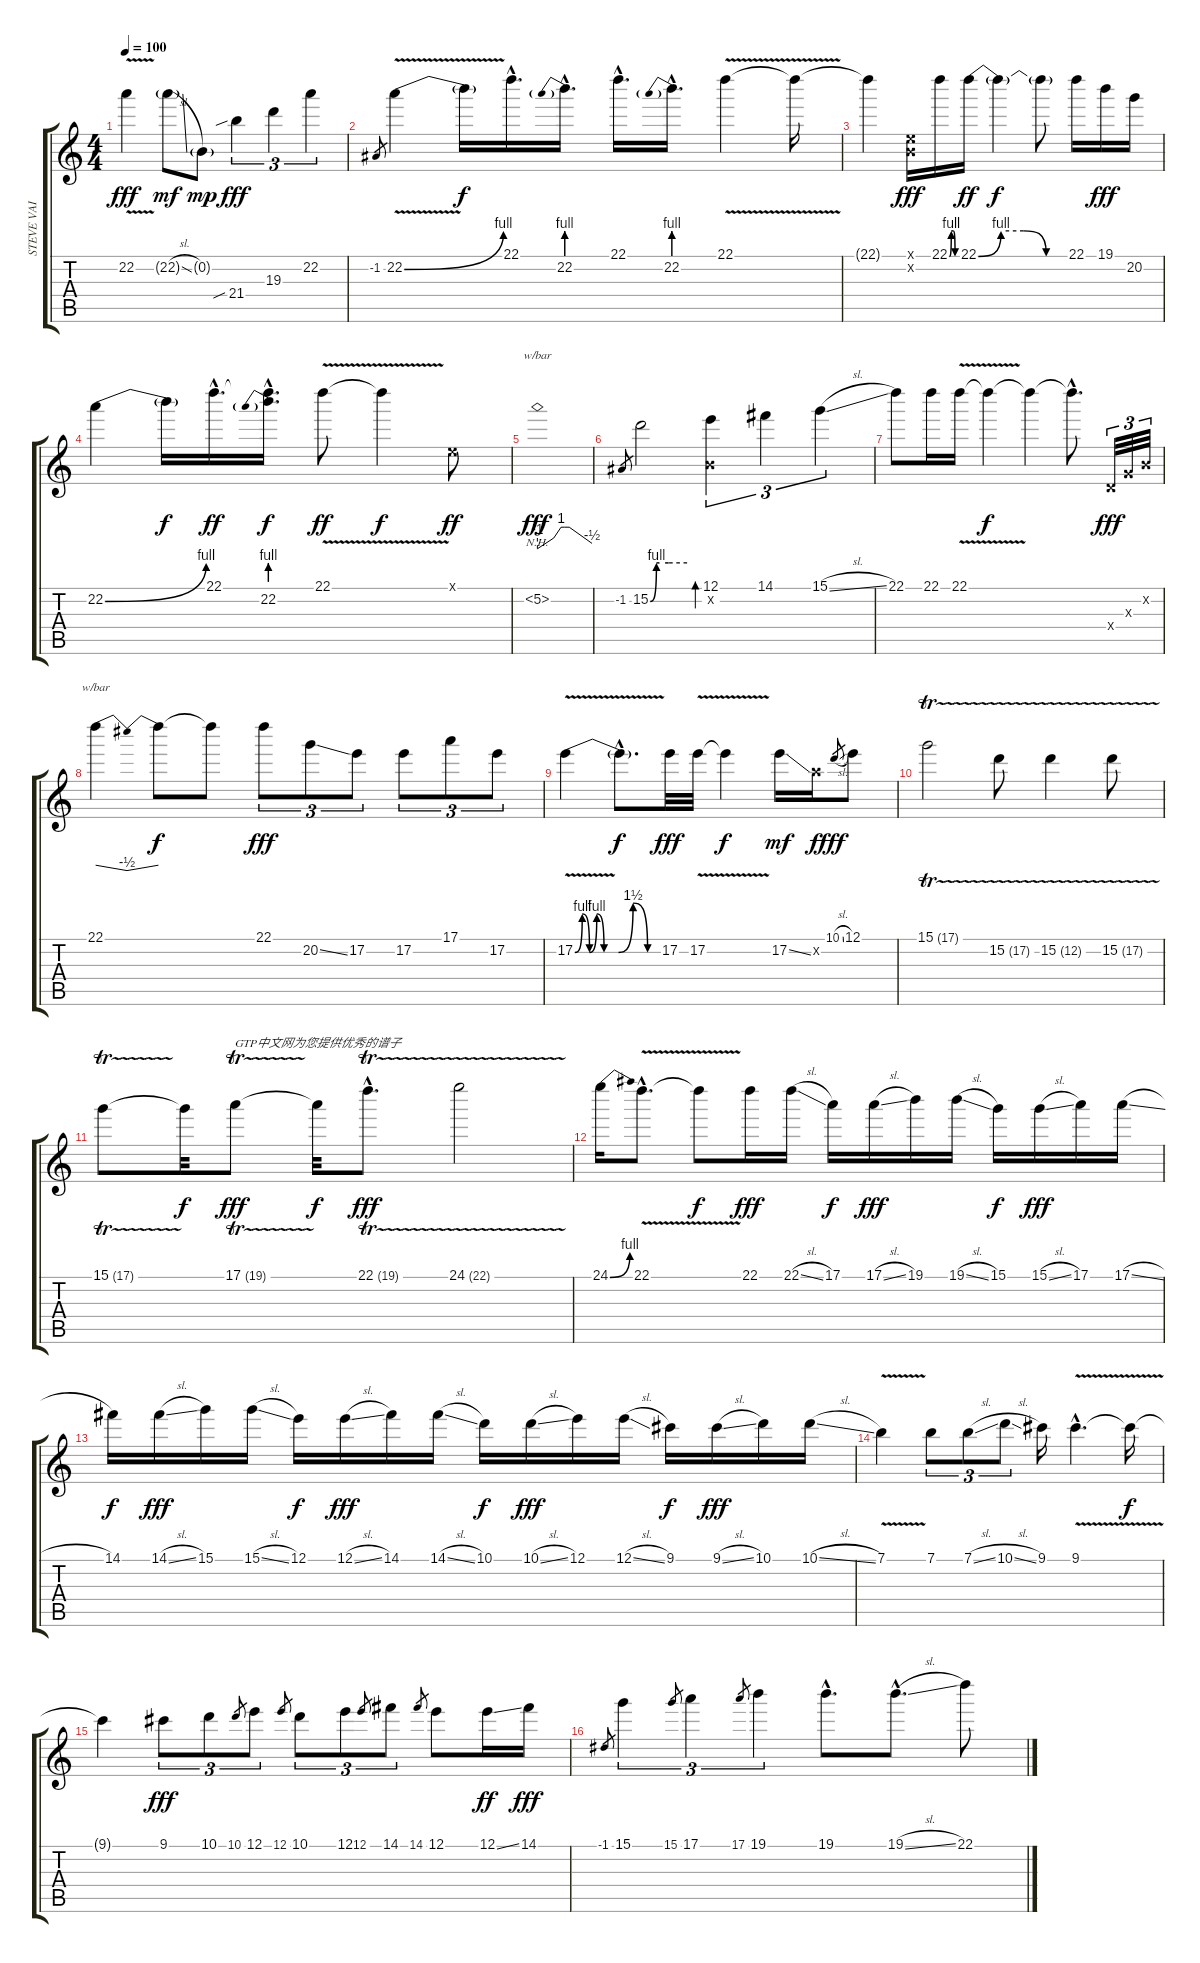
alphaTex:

\track ("STEVE VAI" "STEVE VAI") {instrument overdrivenguitar}
\staff {score tabs}
\tuning (E4 B3 G3 D3 A2 E2) {hide}
\ts (4 4)
\tempo 100
\clef g2
\ks c
22.2{v}.4{dy fff} 22.2{sl g}.8{dy mf} 0.2{g}.8{dy mp} 21.4{sib}.4{tu (3 2) dy fff} 19.3.4{tu (3 2)} 22.2.4{tu (3 2)} |
-1.2.8{gr} 22.2{be (bend 0 0 60 4) v}.4 22.2{t}.16{dy f} 22.1{hac}.16{d} 22.2{be (prebend 0 4 60 4) hac}.16{d} 22.1{hac}.16{d} 22.2{be (prebend 0 4 60 4) hac}.16{d} 22.1{v}.4 22.1{t}.16 |
22.1{t}.4 (0.1{x} 0.2{x}).16{dy fff} 22.1{be (custom 0 0 15 4 30 4 45 0 60 0)}.16 22.1{be (custom 0 0 15 4 30 4 45 0 60 0)}.16{dy ff} 22.1{t}.4{dy f} 22.1{t}.8 22.1.16 19.1.16{dy fff} 20.2.16 |
22.2{be (bend 0 0 60 4)}.4 22.2{t}.16{dy f} 22.1{hac}.16{d dy ff} (22.1{hac t} 22.2{be (prebend 0 4 60 4) hac}).16{d dy f} 22.1{v}.8{dy ff} 22.1{t}.4{dy f} 0.1{x}.8{dy ff} |
5.2{nh}.1{tbe (custom default 0 -4 18 0 26 4 30 4 35 4 60 -2) dy fff} |
-1.2.8{gr} 15.2{be (custom 0 0 10 4 15 4 30 4 60 4)}.2 (12.1 0.2{x}).4{tu (3 2) bd 120} 14.1.4{tu (3 2)} 15.1{sl}.4{tu (3 2)} |
22.1.8 22.1.16 22.1{v}.16 22.1{t}.4{dy f} 22.1{t}.4 22.1{hac t}.8{d} 0.4{x}.32{tu (3 2) dy fff} 0.3{x}.32{tu (3 2)} 0.2{x}.32{tu (3 2)} |
22.1.4{tbe (dip default 0 0 30 -2 60 0) volume 13} 22.1{t}.8{dy f} 22.1{t}.8 22.1.8{tu (3 2) dy fff volume 16} 20.2{ss}.8{tu (3 2)} 17.2.8{tu (3 2)} 17.2.8{tu (3 2)} 17.1.8{tu (3 2)} 17.2.8{tu (3 2)} |
17.2{be (custom 0 0 5 4 10 0 15 4 20 0 30 0 40 6 50 0 60 0) v}.4 17.2{hac t}.8{d dy f} 17.2.32{dy fff} 17.2{v}.32 17.2{t}.4{dy f} 17.2{ss}.16{dy mf} 10.2{x}.16{dy f} 10.1{sl}.8{gr dy fff} 12.1.8 |
15.1{tr (17 32)}.2 15.2{tr (17 32)}.8 15.2{tr (12 32)}.4 15.2{tr (17 32)}.8 |
15.1{tr (17 32)}.8 15.1{t}.32{dy f} 17.1{tr (19 32)}.8{txt "GTP中文网为您提供优秀的谱子" dy fff} 17.1{t}.32{dy f} 22.1{tr (19 32) hac}.8{d dy fff} 24.1{tr (22 32)}.2 |
24.1{be (bend 0 0 60 4)}.16 22.1{v hac}.8{d} 22.1{t}.8{dy f} 22.1.16{dy fff} 22.1{sl}.16 17.1.16{dy f} 17.1{sl}.16{dy fff} 19.1.16 19.1{sl}.16 15.1.16{dy f} 15.1{sl}.16{dy fff} 17.1.16 17.1{sl}.16 |
14.1.16{dy f} 14.1{sl}.16{dy fff} 15.1.16 15.1{sl}.16 12.1.16{dy f} 12.1{sl}.16{dy fff} 14.1.16 14.1{sl}.16 10.1.16{dy f} 10.1{sl}.16{dy fff} 12.1.16 12.1{sl}.16 9.1.16{dy f} 9.1{sl}.16{dy fff} 10.1.16 10.1{sl}.16 |
7.1{v}.4 7.1.8{tu (3 2)} 7.1{sl}.8{tu (3 2)} 10.1{sl}.8{tu (3 2)} 9.1.16 9.1{v hac}.4{d} 9.1{t}.16{dy f} |
9.1{t}.4 9.1.8{tu (3 2) dy fff} 10.1.8{tu (3 2)} 10.1.8{gr} 12.1.8{tu (3 2)} 12.1.8{gr} 10.1.8{tu (3 2)} 12.1.8{tu (3 2)} 12.1.8{gr} 14.1.8{tu (3 2)} 14.1.8{gr} 12.1.8 12.1{ss}.16{dy ff} 14.1.16{dy fff} |
-1.1.8{gr} 15.1.4{tu (3 2)} 15.1.8{gr} 17.1.4{tu (3 2)} 17.1.8{gr} 19.1.4{tu (3 2)} 19.1{hac}.8{d} 19.1{sl hac}.8{d} 22.1.8
